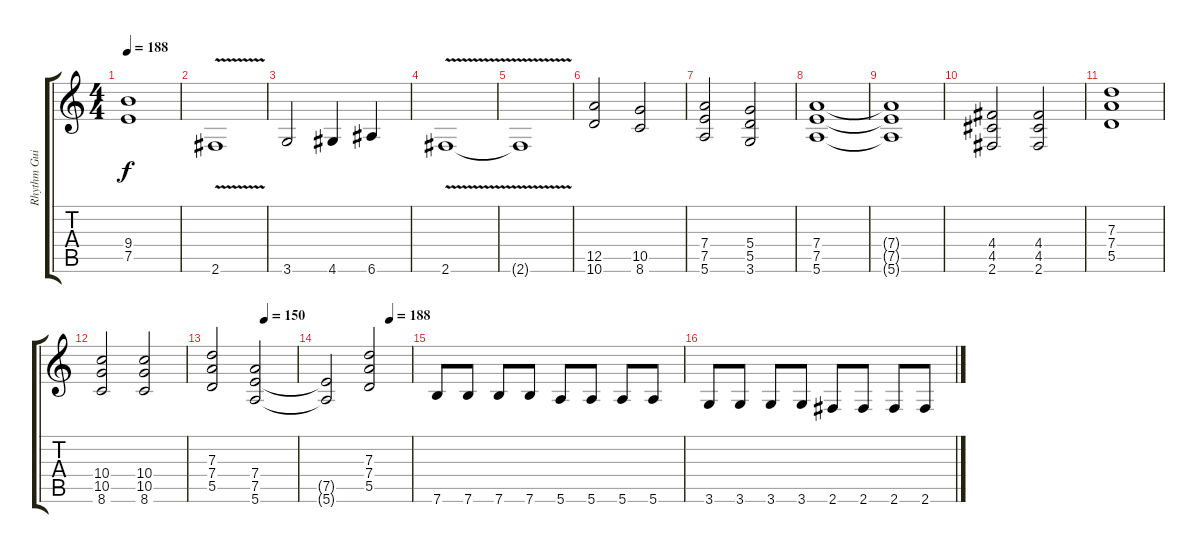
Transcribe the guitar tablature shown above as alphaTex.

\track ("Rhythm Guitar" "Rhythm Gui") {instrument distortionguitar}
\staff {score tabs}
\tuning (E4 B3 G3 D3 A2 E2) {hide}
\ts (4 4)
\tempo 188
\clef g2
\ks c
(9.4 7.5).1{dy f} |
2.6{v}.1 |
3.6.2 4.6.4 6.6.4 |
2.6{v}.1 |
2.6{t}.1 |
(12.5 10.6).2 (10.5 8.6).2 |
(7.4 7.5 5.6).2 (5.4 5.5 3.6).2 |
(7.4 7.5 5.6).1 |
(7.4{t} 7.5{t} 5.6{t}).1 |
(4.4 4.5 2.6).2 (4.4 4.5 2.6).2 |
(7.3 7.4 5.5).1 |
(10.4 10.5 8.6).2 (10.4 10.5 8.6).2 |
\tempo (150 0.625)
(7.3 7.4 5.5).2 (7.4 7.5 5.6).2 |
\tempo (188 0.75)
(7.5{t} 5.6{t}).2 (7.3 7.4 5.5).2 |
7.6.8 7.6.8 7.6.8 7.6.8 5.6.8 5.6.8 5.6.8 5.6.8 |
3.6.8 3.6.8 3.6.8 3.6.8 2.6.8 2.6.8 2.6.8 2.6.8
